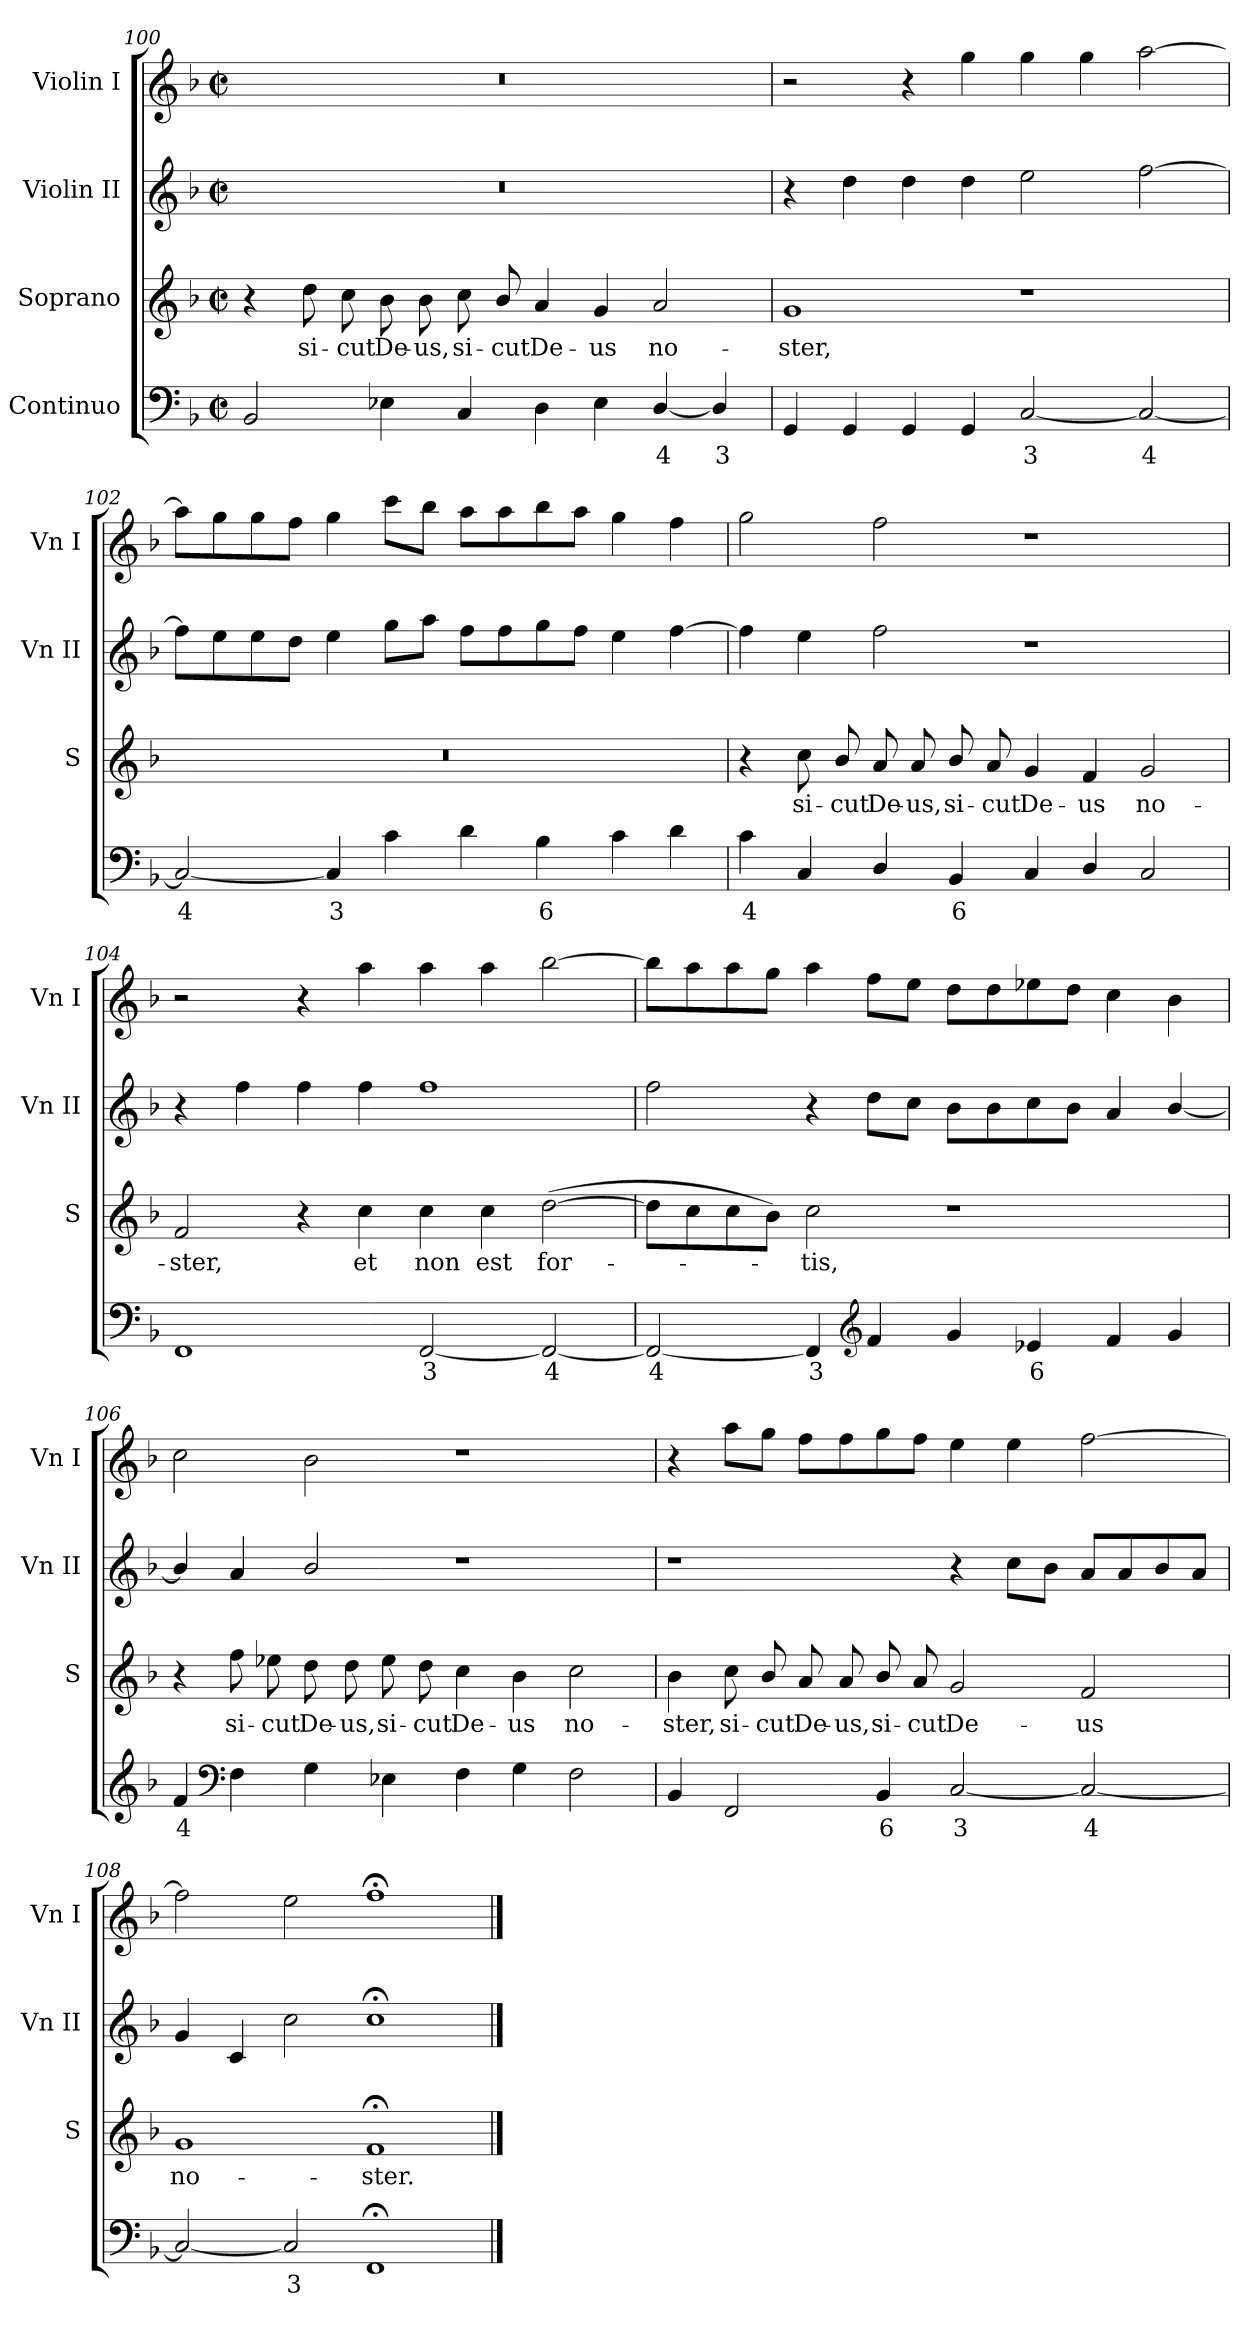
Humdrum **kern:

**kern	**text	**kern	**text	**kern	**kern
*part4	*part4	*part3	*part3	*part2	*part1
*staff4	*staff4	*staff3	*staff3	*staff2	*staff1
*I"Continuo	*	*I"Soprano	*	*I"Violin II	*I"Violin I
*	*	*I'S	*	*I'Vn II	*I'Vn I
!!LO:LB:g=z
*clefF4	*	*clefG2	*	*clefG2	*clefG2
*k[b-]	*	*k[b-]	*	*k[b-]	*k[b-]
*F:	*	*F:	*	*F:	*F:
*M4/2	*	*M4/2	*	*M4/2	*M4/2
*met(c|)	*	*met(c|)	*	*met(c|)	*met(c|)
=100	=100	=100	=100	=100	=100
2BB-	.	4r	.	0r	0r
!	!	!	!LO:LY:b	!	!
.	.	8dd	si-	.	.
!	!	!	!LO:LY:b	!	!
.	.	8cc	-cut	.	.
!	!	!	!LO:LY:b	!	!
4E-X	.	8b-	De-	.	.
!	!	!	!LO:LY:b	!	!
.	.	8b-	-us,	.	.
!	!	!	!LO:LY:b	!	!
4C	.	8cc	si-	.	.
!	!	!	!LO:LY:b	!	!
.	.	8b-/	-cut	.	.
!	!	!	!LO:LY:b	!	!
4D	.	4a	De-	.	.
!	!	!	!LO:LY:b	!	!
4E-	.	4g	-us	.	.
!	!LO:LY:b	!	!LO:LY:b	!	!
[4D/	4	2a	no-	.	.
!	!LO:LY:b	!	!	!	!
4D/]	3	.	.	.	.
=101	=101	=101	=101	=101	=101
!	!	!	!LO:LY:b	!	!
4GG	.	1g	-ster,	4r	2r
4GG	.	.	.	4dd	.
4GG	.	.	.	4dd	4r
4GG	.	.	.	4dd	4gg
!	!LO:LY:b	!	!	!	!
[2C	3	1r	.	2ee	4gg
.	.	.	.	.	4gg
!	!LO:LY:b	!	!	!	!
2C_	4	.	.	[2ff	[2aa
=102	=102	=102	=102	=102	=102
!	!LO:LY:b	!	!	!	!
2C_	4	0r	.	8ffL]	8aaL]
.	.	.	.	8ee	8gg
.	.	.	.	8ee	8gg
.	.	.	.	8ddJ	8ffJ
!	!LO:LY:b	!	!	!	!
4C]	3	.	.	4ee	4gg
4c	.	.	.	8ggL	8cccL
.	.	.	.	8aaJ	8bb-J
4d	.	.	.	8ffL	8aaL
.	.	.	.	8ff	8aa
!	!LO:LY:b	!	!	!	!
4B-	6	.	.	8gg	8bb-
.	.	.	.	8ffJ	8aaJ
4c	.	.	.	4ee	4gg
4d	.	.	.	[4ff	4ff
!!LO:LB:g=z
=103	=103	=103	=103	=103	=103
!	!LO:LY:b	!	!	!	!
4c	4	4r	.	4ff]	2gg
!	!	!	!LO:LY:b	!	!
4C	.	8cc	si-	4ee	.
!	!	!	!LO:LY:b	!	!
.	.	8b-/	-cut	.	.
!	!	!	!LO:LY:b	!	!
4D/	.	8a	De-	2ff	2ff
!	!	!	!LO:LY:b	!	!
.	.	8a	-us,	.	.
!	!LO:LY:b	!	!LO:LY:b	!	!
4BB-	6	8b-/	si-	.	.
!	!	!	!LO:LY:b	!	!
.	.	8a	-cut	.	.
!	!	!	!LO:LY:b	!	!
4C	.	4g	De-	1r	1r
!	!	!	!LO:LY:b	!	!
4D/	.	4f	-us	.	.
!	!	!	!LO:LY:b	!	!
2C	.	2g	no-	.	.
=104	=104	=104	=104	=104	=104
!	!	!	!LO:LY:b	!	!
1FF	.	2f	-ster,	4r	2r
.	.	.	.	4ff	.
.	.	4r	.	4ff	4r
!	!	!	!LO:LY:b	!	!
.	.	4cc	et	4ff	4aa
!	!LO:LY:b	!	!LO:LY:b	!	!
[2FF	3	4cc	non	1ff	4aa
!	!	!	!LO:LY:b	!	!
.	.	4cc	est	.	4aa
!	!LO:LY:b	!	!LO:LY:b	!	!
2FF_	4	(>[2dd	for-	.	[2bb-
=105	=105	=105	=105	=105	=105
!	!LO:LY:b	!	!	!	!
2FF_	4	8ddL]	.	2ff	8bb-L]
.	.	8cc	.	.	8aa
.	.	8cc	.	.	8aa
.	.	8b-J)	.	.	8ggJ
!	!LO:LY:b	!	!LO:LY:b	!	!
4FF]	3	2cc	tis,	4r	4aa
*clefG2	*	*	*	*	*
4f	.	.	.	8ddL	8ffL
.	.	.	.	8ccJ	8eeJ
4g	.	1r	.	8b-L	8ddL
.	.	.	.	8b-	8dd
!	!LO:LY:b	!	!	!	!
4e-X	6	.	.	8cc	8ee-X
.	.	.	.	8b-J	8ddJ
4f	.	.	.	4a	4cc
4g	.	.	.	[4b-/	4b-
!!LO:LB:g=z
=106	=106	=106	=106	=106	=106
!	!LO:LY:b	!	!	!	!
4f	4	4r	.	4b-/]	2cc
*clefF4	*	*	*	*	*
!	!	!	!LO:LY:b	!	!
4F	.	8ff	si-	4a	.
!	!	!	!LO:LY:b	!	!
.	.	8ee-X	-cut	.	.
!	!	!	!LO:LY:b	!	!
4G	.	8dd	De-	2b-/	2b-
!	!	!	!LO:LY:b	!	!
.	.	8dd	-us,	.	.
!	!	!	!LO:LY:b	!	!
4E-X	.	8ee-	si-	.	.
!	!	!	!LO:LY:b	!	!
.	.	8dd	-cut	.	.
!	!	!	!LO:LY:b	!	!
4F	.	4cc	De-	1r	1r
!	!	!	!LO:LY:b	!	!
4G	.	4b-	-us	.	.
!	!	!	!LO:LY:b	!	!
2F	.	2cc	no-	.	.
=107	=107	=107	=107	=107	=107
!	!	!	!LO:LY:b	!	!
4BB-	.	4b-	-ster,	1r	4r
!	!	!	!LO:LY:b	!	!
2FF	.	8cc	si-	.	8aaL
!	!	!	!LO:LY:b	!	!
.	.	8b-/	-cut	.	8ggJ
!	!	!	!LO:LY:b	!	!
.	.	8a	De-	.	8ffL
!	!	!	!LO:LY:b	!	!
.	.	8a	-us,	.	8ff
!	!LO:LY:b	!	!LO:LY:b	!	!
4BB-	6	8b-/	si-	.	8gg
!	!	!	!LO:LY:b	!	!
.	.	8a	-cut	.	8ffJ
!	!LO:LY:b	!	!LO:LY:b	!	!
[2C	3	2g	De-	4r	4ee
.	.	.	.	8ccL	4ee
.	.	.	.	8b-J	.
!	!LO:LY:b	!	!LO:LY:b	!	!
2C_	4	2f	-us	8aL	[2ff
.	.	.	.	8a	.
.	.	.	.	8b-	.
.	.	.	.	8aJ	.
=108	=108	=108	=108	=108	=108
!	!	!	!LO:LY:b	!	!
2C_	.	1g	no-	4g	2ff]
.	.	.	.	4c	.
!	!LO:LY:b	!	!	!	!
2C]	3	.	.	2cc	2ee
!	!	!	!LO:LY:b	!	!
1FF;<	.	1f;<	-ster.	1cc;<	1ff;<
==	==	==	==	==	==
*-	*-	*-	*-	*-	*-
